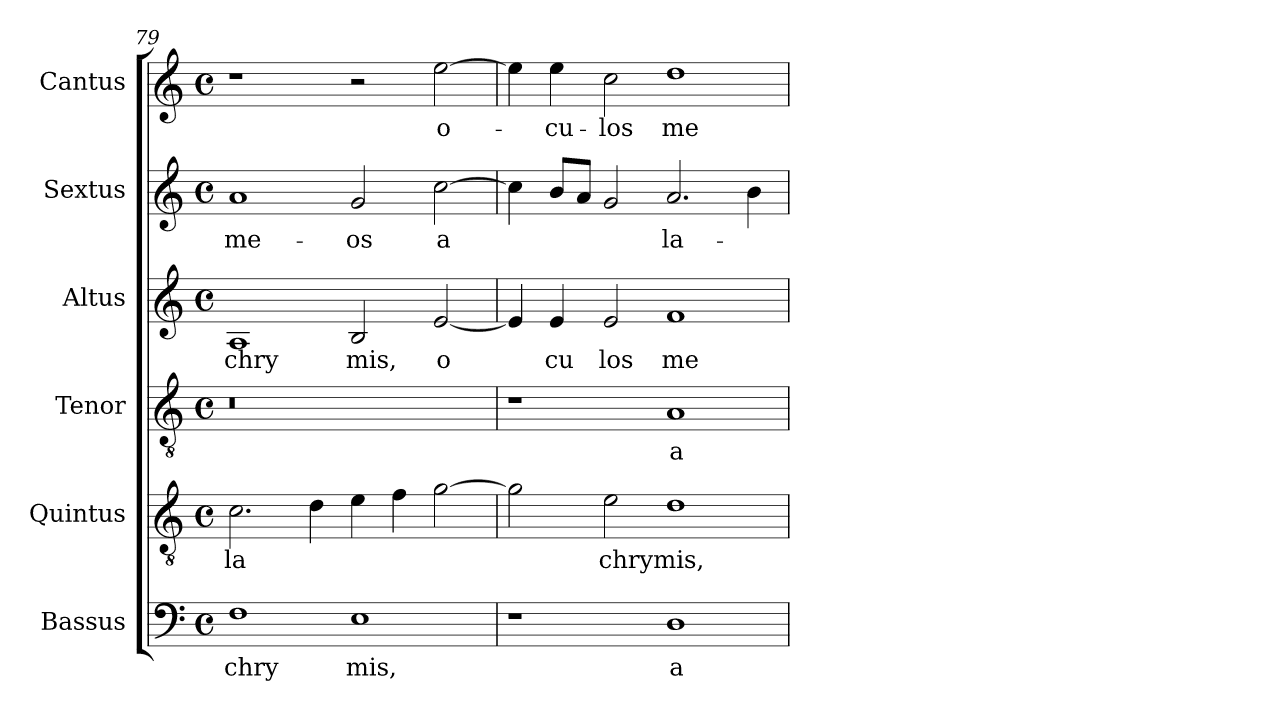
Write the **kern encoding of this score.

**kern	**text	**kern	**text	**kern	**text	**kern	**text	**kern	**text	**kern	**text
*part6	*part6	*part5	*part5	*part4	*part4	*part3	*part3	*part2	*part2	*part1	*part1
*staff6	*staff6	*staff5	*staff5	*staff4	*staff4	*staff3	*staff3	*staff2	*staff2	*staff1	*staff1
*I"Bassus	*	*I"Quintus	*	*I"Tenor	*	*I"Altus	*	*I"Sextus	*	*I"Cantus	*
*clefF4	*	*clefGv2	*	*clefGv2	*	*clefG2	*	*clefG2	*	*clefG2	*
*M4/4	*	*M4/4	*	*M4/4	*	*M4/4	*	*M4/4	*	*M4/4	*
*met(c)	*	*met(c)	*	*met(c)	*	*met(c)	*	*met(c)	*	*met(c)	*
=79	=79	=79	=79	=79	=79	=79	=79	=79	=79	=79	=79
!	!LO:LY:b:cj	!	!LO:LY:b:cj	!	!	!	!LO:LY:b:cj	!	!LO:LY:b:cj	!	!
1F	chry	2.c\	la	0r	.	1A	chry	1a	me-	1r	.
.	.	4d\	.	.	.	.	.	.	.	.	.
!	!LO:LY:b:cj	!	!	!	!	!	!LO:LY:b:cj	!	!LO:LY:b:cj	!	!
1E	mis,	4e\	.	.	.	2B/	mis,	2g/	-os	2r	.
.	.	4f\	.	.	.	.	.	.	.	.	.
!	!	!	!	!	!	!	!LO:LY:b:cj	!	!LO:LY:b:cj	!	!LO:LY:b:cj
.	.	[>2g\	.	.	.	[<2e/	o	[>2cc\	a	[>2ee\	o-
=80	=80	=80	=80	=80	=80	=80	=80	=80	=80	=80	=80
1r	.	2g\]	.	1r	.	4e/]	.	4cc\]	.	4ee\]	.
!	!	!	!	!	!	!	!LO:LY:b:cj	!	!	!	!LO:LY:b:cj
.	.	.	.	.	.	4e/	cu	8b/L	.	4ee\	-cu-
.	.	.	.	.	.	.	.	8a/J	.	.	.
!	!	!	!LO:LY:b:cj	!	!	!	!LO:LY:b:cj	!	!	!	!LO:LY:b:cj
.	.	2e\	chrymis,	.	.	2e/	los	2g/	.	2cc\	-los
!	!LO:LY:b:cj	!	!	!	!LO:LY:b:cj	!	!LO:LY:b:cj	!	!LO:LY:b:cj	!	!LO:LY:b:cj
1D	a	1d	.	1A	a	1f	me	2.a/	la-	1dd	me-
.	.	.	.	.	.	.	.	4b\	.	.	.
=	=	=	=	=	=	=	=	=	=	=	=
*-	*-	*-	*-	*-	*-	*-	*-	*-	*-	*-	*-
